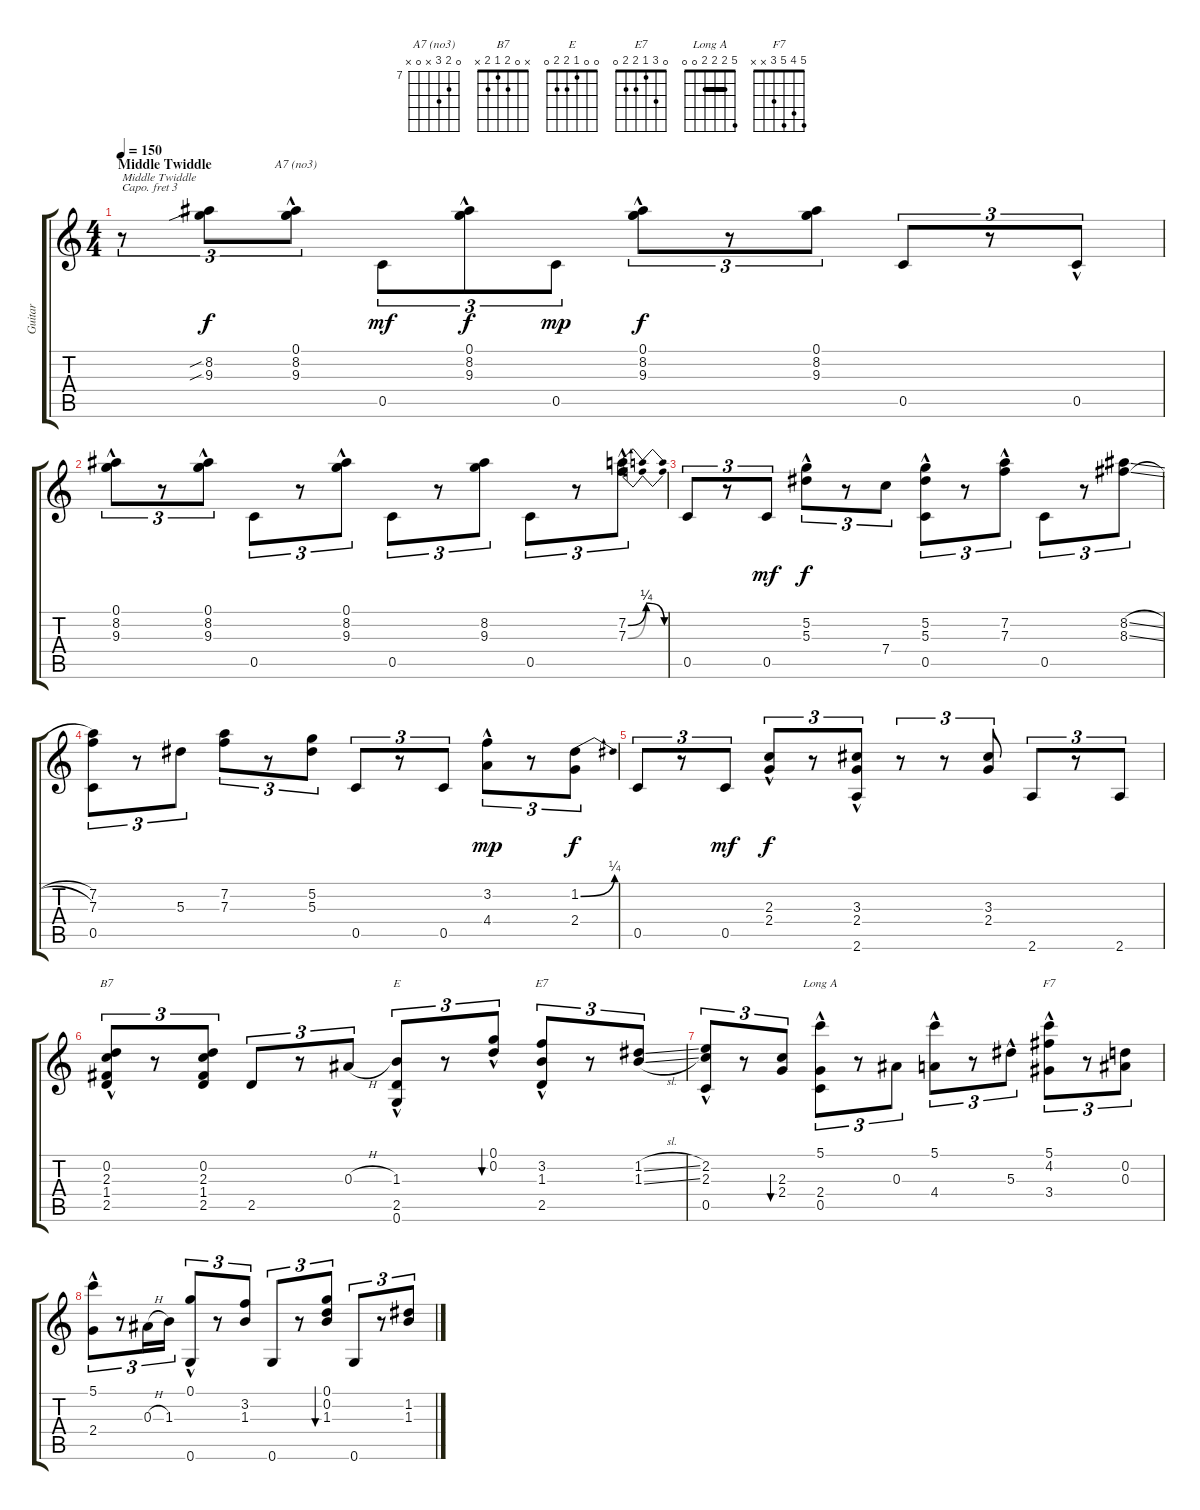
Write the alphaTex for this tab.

\track ("Guitar" "Guitar") {instrument acousticguitarsteel}
\staff {score tabs}
\capo 3
\tuning (E4 B3 G3 D3 A2 E2) {hide}
\chord ("A7 (no3)" 0 8 9 x 0 x) {firstfret 7}
\chord ("B7" x 0 2 1 2 x)
\chord ("E" 0 0 1 2 2 0)
\chord ("E7" 0 3 1 2 2 0)
\chord ("Long A" 5 2 2 2 0 0) {barre 2}
\chord ("F7" 5 4 5 3 x x)
\ts (4 4)
\section ("" "Middle Twiddle")
\tempo 150
\clef g2
\ks c
r.8{tu (3 2) txt "Middle Twiddle" dy ff} (8.2{sib} 9.3{sib}).8{tu (3 2) dy f} (0.1{hac} 8.2{hac} 9.3{hac}).8{tu (3 2) ch "A7 (no3)"} 0.5.8{tu (3 2) dy mf} (0.1{hac} 8.2{hac} 9.3{hac}).8{tu (3 2) dy f} 0.5.8{tu (3 2) dy mp} (0.1{hac} 8.2{hac} 9.3{hac}).8{tu (3 2) dy f} r.8{tu (3 2)} (0.1 8.2 9.3).8{tu (3 2)} 0.5.8{tu (3 2)} r.8{tu (3 2)} 0.5{hac}.8{tu (3 2)} |
(0.1{hac} 8.2{hac} 9.3{hac}).8{tu (3 2)} r.8{tu (3 2)} (0.1{hac} 8.2{hac} 9.3{hac}).8{tu (3 2)} 0.5.8{tu (3 2)} r.8{tu (3 2)} (0.1{hac} 8.2{hac} 9.3{hac}).8{tu (3 2)} 0.5.8{tu (3 2)} r.8{tu (3 2)} (8.2 9.3).8{tu (3 2)} 0.5.8{tu (3 2)} r.8{tu (3 2)} (7.2{be (bendrelease 0 0 15 1 15 1 60 0) hac} 7.3{be (bendrelease 0 0 14 1 14 1 60 0) hac}).8{tu (3 2)} |
0.5.8{tu (3 2)} r.8{tu (3 2)} 0.5.8{tu (3 2) dy mf} (5.2{hac} 5.3{hac}).8{tu (3 2) dy f} r.8{tu (3 2)} 7.4.8{tu (3 2)} (5.2{hac} 5.3{hac} 0.5).8{tu (3 2)} r.8{tu (3 2)} (7.2{hac} 7.3{hac}).8{tu (3 2)} 0.5.8{tu (3 2)} r.8{tu (3 2)} (8.2{sl} 8.3{sl}).8{tu (3 2)} |
(7.2 7.3 0.5).8{tu (3 2)} r.8{tu (3 2)} 5.3.8{tu (3 2)} (7.2 7.3).8{tu (3 2)} r.8{tu (3 2)} (5.2 5.3).8{tu (3 2)} 0.5.8{tu (3 2)} r.8{tu (3 2)} 0.5.8{tu (3 2)} (3.2{hac} 4.4{hac}).8{tu (3 2) dy mp} r.8{tu (3 2)} (1.2{be (bend 0 0 60 1)} 2.4).8{tu (3 2) dy f} |
0.5.8{tu (3 2)} r.8{tu (3 2)} 0.5.8{tu (3 2) dy mf} (2.3{hac} 2.4{hac}).8{tu (3 2) dy f} r.8{tu (3 2)} (3.3{hac} 2.4{hac} 2.6).8{tu (3 2)} r.8{tu (3 2)} r.8{tu (3 2)} (3.3 2.4).8{tu (3 2)} 2.6.8{tu (3 2)} r.8{tu (3 2)} 2.6.8{tu (3 2)} |
(0.2{hac} 2.3{hac} 1.4{hac} 2.5{hac}).8{tu (3 2) ch "B7"} r.8{tu (3 2)} (0.2 2.3 1.4 2.5).8{tu (3 2)} 2.5.8{tu (3 2)} r.8{tu (3 2)} 0.3{h}.8{tu (3 2)} (1.3{hac} 2.5 0.6).8{tu (3 2) ch "E"} r.8{tu (3 2)} (0.1{hac} 0.2).8{tu (3 2) bu 60} (3.2{hac} 1.3{hac} 2.5).8{tu (3 2) ch "E7"} r.8{tu (3 2)} (1.2{sl} 1.3{sl}).8{tu (3 2)} |
(2.2{hac} 2.3{hac} 0.5).8{tu (3 2)} r.8{tu (3 2)} (2.3 2.4).8{tu (3 2) bu 30} (5.1{hac} 2.4{hac} 0.5).8{tu (3 2) ch "Long A"} r.8{tu (3 2)} 0.3.8{tu (3 2)} (5.1{hac} 4.4{hac}).8{tu (3 2)} r.8{tu (3 2)} 5.3{hac}.8{tu (3 2)} (5.1{hac} 4.2{hac} 3.4{hac}).8{tu (3 2) ch "F7"} r.8{tu (3 2)} (0.2 0.3).8{tu (3 2)} |
(5.1{hac} 2.4{hac}).8{tu (3 2)} r.8{tu (3 2)} 0.3{h}.16{tu (3 2)} 1.3.16{tu (3 2)} (0.1{hac} 0.6).8{tu (3 2)} r.8{tu (3 2)} (3.2 1.3).8{tu (3 2)} 0.6.8{tu (3 2)} r.8{tu (3 2)} (0.1 0.2 1.3).8{tu (3 2) bu 30} 0.6.8{tu (3 2)} r.8{tu (3 2)} (1.2{sl} 1.3{sl}).8{tu (3 2)}
